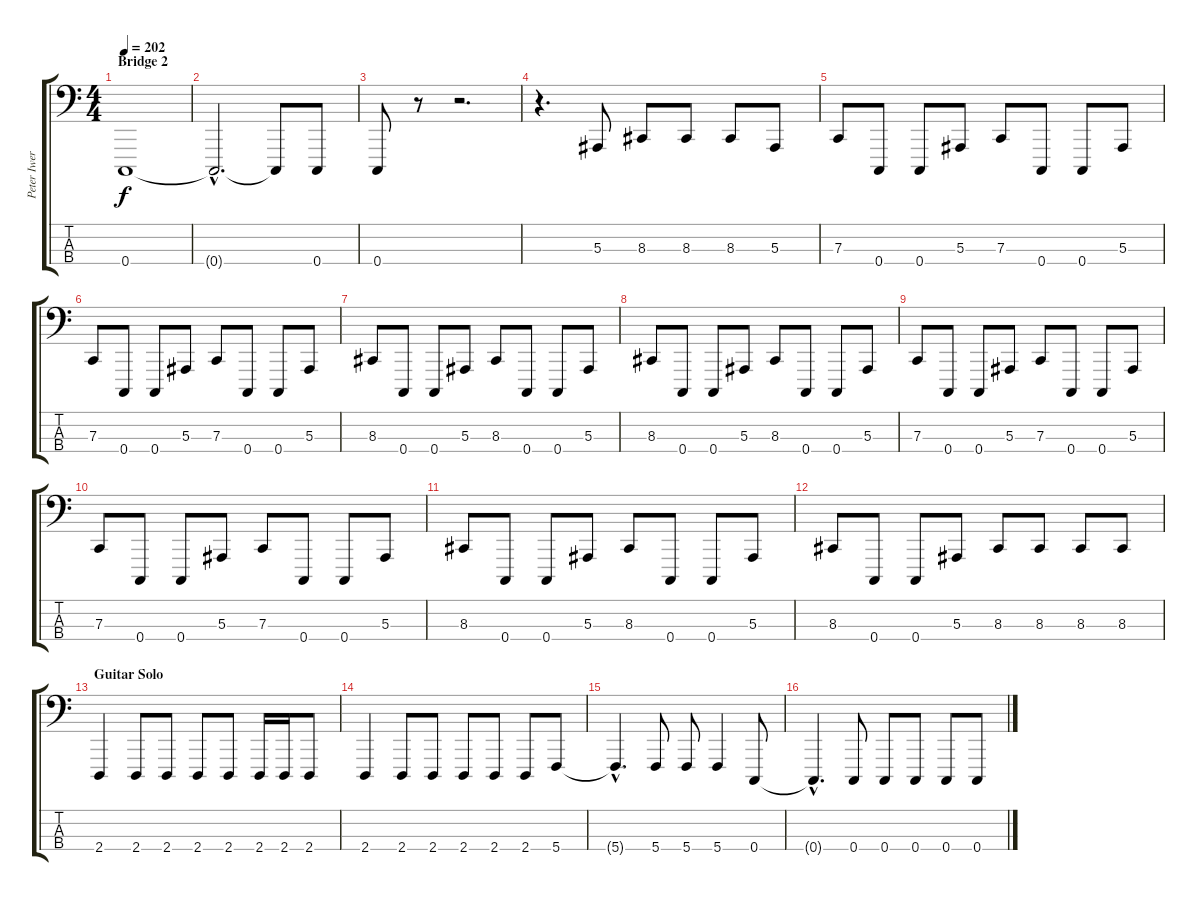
\track ("Peter Iwers" "Peter Iwer") {instrument lead8bassandlead}
\staff {score tabs}
\tuning (Eb2 Bb1 F1 C1) {hide}
\ts (4 4)
\section ("" "Bridge 2")
\tempo 202
\clef f4
\ks c
0.4.1{dy f} |
0.4{hac t}.2{d} 0.4{t}.8 0.4.8 |
0.4.8 r.8 r.2{d} |
r.4{d} 5.3.8 8.3.8 8.3.8 8.3.8 5.3.8 |
7.3.8 0.4.8 0.4.8 5.3.8 7.3.8 0.4.8 0.4.8 5.3.8 |
7.3.8 0.4.8 0.4.8 5.3.8 7.3.8 0.4.8 0.4.8 5.3.8 |
8.3.8 0.4.8 0.4.8 5.3.8 8.3.8 0.4.8 0.4.8 5.3.8 |
8.3.8 0.4.8 0.4.8 5.3.8 8.3.8 0.4.8 0.4.8 5.3.8 |
7.3.8 0.4.8 0.4.8 5.3.8 7.3.8 0.4.8 0.4.8 5.3.8 |
7.3.8 0.4.8 0.4.8 5.3.8 7.3.8 0.4.8 0.4.8 5.3.8 |
8.3.8 0.4.8 0.4.8 5.3.8 8.3.8 0.4.8 0.4.8 5.3.8 |
8.3.8 0.4.8 0.4.8 5.3.8 8.3.8 8.3.8 8.3.8 8.3.8 |
\section ("" "Guitar Solo")
2.4.4 2.4.8 2.4.8 2.4.8 2.4.8 2.4.16 2.4.16 2.4.8 |
2.4.4 2.4.8 2.4.8 2.4.8 2.4.8 2.4.8 5.4.8 |
5.4{hac t}.4{d} 5.4.8 5.4.8 5.4.4 0.4.8 |
0.4{hac t}.4{d} 0.4.8 0.4.8 0.4.8 0.4.8 0.4.8
